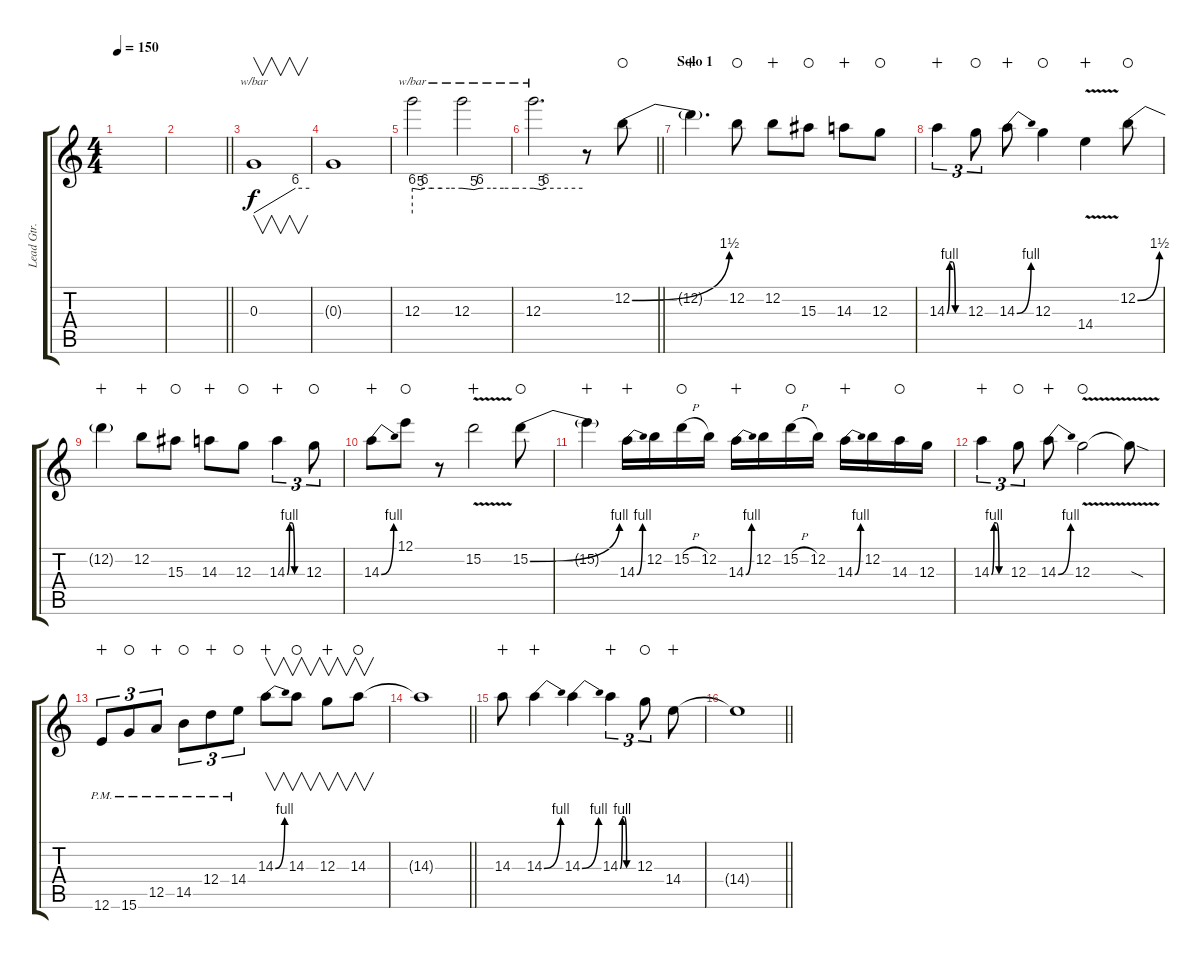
\track ("Lead Gtr." "Lead Gtr.") {instrument distortionguitar}
\staff {score tabs}
\tuning (E4 B3 G3 D3 A2 E2) {hide}
\ts (4 4)
\tempo 150
\clef g2
\ks c
|
\barLineRight lightlight
|
\section ("" "")
0.3.1{v tbe (custom default 0 0 45 24 60 24)} |
0.3{t}.1 |
12.3.2{tbe (custom default 0 24 10 20 15 24 24 24 35 24 45 24 60 24)} 12.3.2{tbe (custom default 0 24 10 20 15 24 24 24 35 24 45 24 60 24)} |
\barLineRight lightlight
12.3.2{d tbe (custom default 0 24 10 20 15 24 60 24)} r.8 12.2{be (bend 0 0 60 6)}.8{waho} |
\section ("" "Solo 1")
12.2{t}.4{d wahc} 12.2.8{waho} 12.2.8{wahc} 15.3.8{waho} 14.3.8{wahc} 12.3.8{waho} |
14.3{be (custom 0 0 10 4 20 4 30 0 60 0)}.4{tu (3 2) wahc} 12.3.8{tu (3 2) waho} 14.3{be (bend 0 0 60 4)}.8{wahc} 12.3.4{waho} 14.4{v}.4{wahc} 12.2{be (bend 0 0 60 6)}.8{waho} |
12.2{t}.4{wahc} 12.2.8{wahc} 15.3.8{waho} 14.3.8{wahc} 12.3.8{waho} 14.3{be (custom 0 0 10 4 20 4 30 0 60 0)}.4{tu (3 2) wahc} 12.3.8{tu (3 2) waho} |
14.3{be (bend 0 0 60 4)}.8{wahc} 12.1.8{waho} r.8 15.2{v}.2{wahc} 15.2{be (bend 0 0 60 4)}.8{waho} |
15.2{t}.4{wahc} 14.3{be (bend 0 0 60 4)}.16{wahc} 12.2.16 15.2{h}.16{waho} 12.2.16 14.3{be (bend 0 0 60 4)}.16{wahc} 12.2.16 15.2{h}.16{waho} 12.2.16 14.3{be (bend 0 0 60 4)}.16{wahc} 12.2.16 14.3.16{waho} 12.3.16 |
14.3{be (custom 0 0 10 4 20 4 30 0 60 0)}.4{tu (3 2) wahc} 12.3.8{tu (3 2) waho} 14.3{be (bend 0 0 60 4)}.8{wahc} 12.3{v}.2{waho} 12.3{sod t}.8 |
12.6{pm}.8{tu (3 2) wahc} 15.6{pm}.8{tu (3 2) waho} 12.5{pm}.8{tu (3 2) wahc} 14.5{pm}.8{tu (3 2) waho} 12.4{pm}.8{tu (3 2) wahc} 14.4{pm}.8{tu (3 2) waho} 14.3{be (bend 0 0 60 4)}.8{v wahc} 14.3.8{v waho} 12.3.8{v wahc} 14.3.8{v waho} |
\barLineRight lightlight
14.3{t}.1 |
\section ("" "")
14.3.8{wahc} 14.3{be (bend 0 0 60 4)}.4{wahc} 14.3{be (bend 0 0 60 4)}.4 14.3{be (custom 0 0 10 4 20 4 30 0 60 0)}.4{tu (3 2) wahc} 12.3.8{tu (3 2) waho} 14.4.8{wahc} |
\barLineRight lightlight
14.4{t}.1
